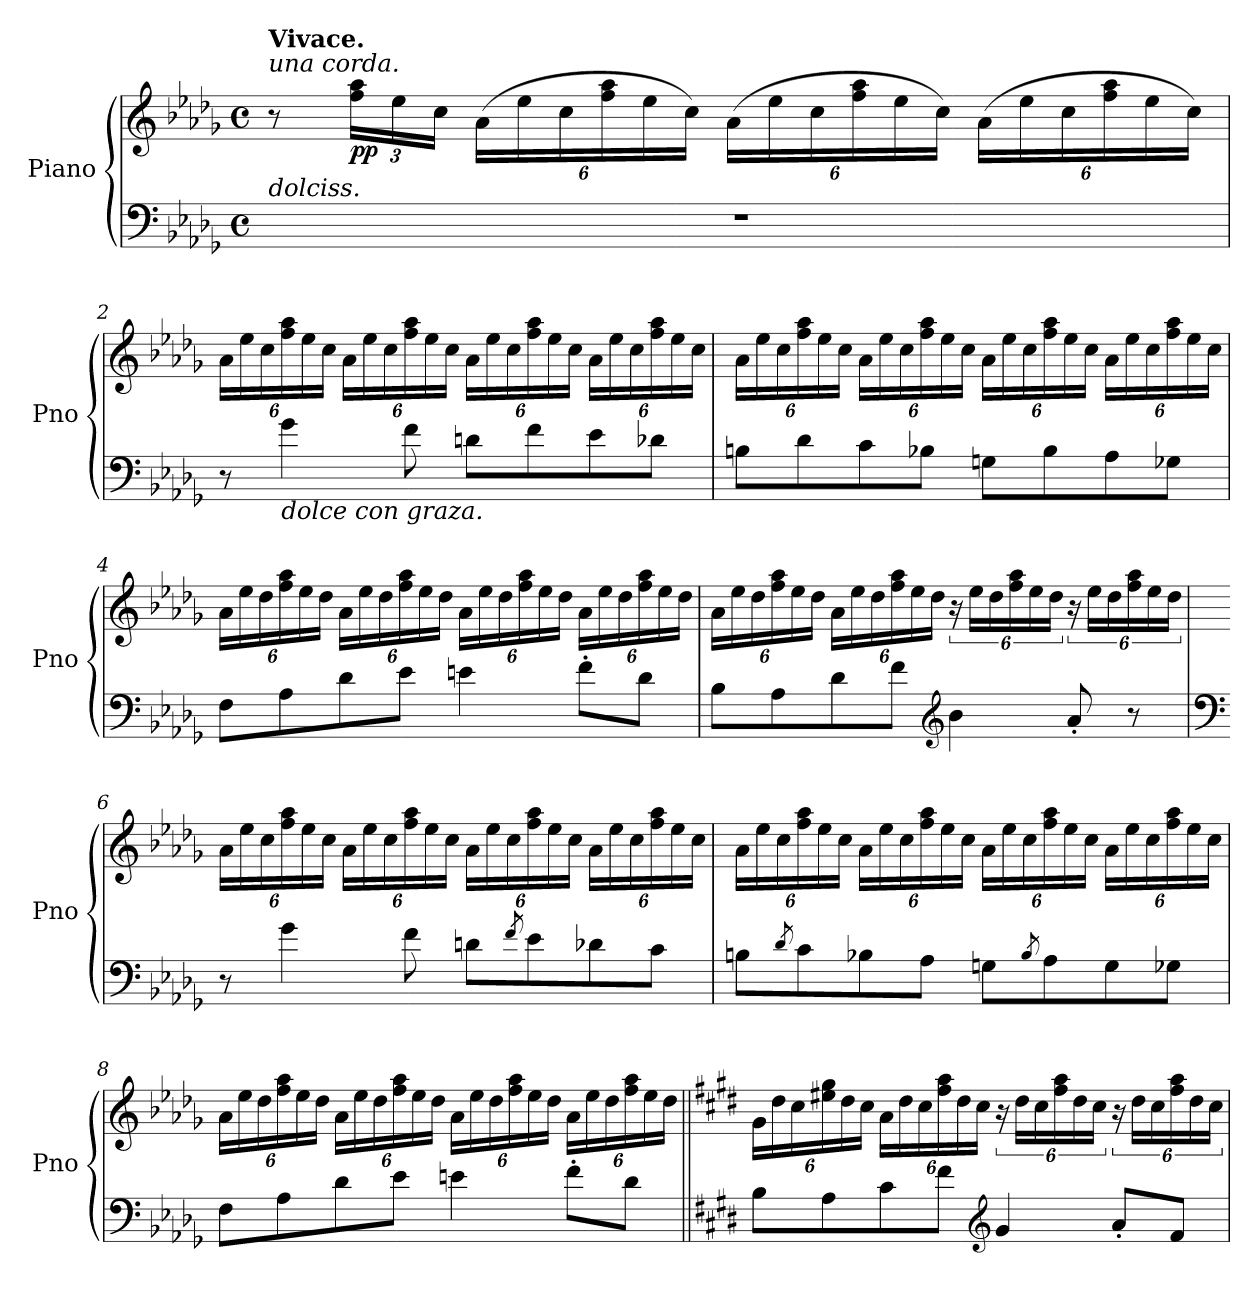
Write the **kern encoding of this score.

**kern	**kern	**dynam
*part1	*part1	*part1
*staff2	*staff1	*staff1/2
*I"Piano	*	*
*I'Pno	*	*
*clefF4	*clefG2	*
*k[b-e-a-d-g-]	*k[b-e-a-d-g-]	*
*M4/4	*M4/4	*
*met(c)	*met(c)	*
=1	=1	=1
!	!LO:TX:a:i:t=una corda.	!
!	!LO:TX:a:B:t=Vivace.	!
!LO:TX:a:i:t=dolciss.	!	!
1r	8r	.
*	*Xbrackettup	*
!	!	!LO:DY:b
.	24ff\ 24aa-\LL	pp
.	24ee-\	.
.	24cc\JJ	.
.	(>24a-\LL	.
.	24ee-\	.
.	24cc\	.
.	24ff\ 24aa-\	.
.	24ee-\	.
.	24cc\JJ)	.
.	(>24a-\LL	.
.	24ee-\	.
.	24cc\	.
.	24ff\ 24aa-\	.
.	24ee-\	.
.	24cc\JJ)	.
.	(>24a-\LL	.
.	24ee-\	.
.	24cc\	.
.	24ff\ 24aa-\	.
.	24ee-\	.
.	24cc\JJ)	.
=2	=2	=2
8r	24a-\LL	.
.	24ee-\	.
.	24cc\	.
!LO:TX:b:i:t=dolce con graza.	!	!
4g-\	24ff\ 24aa-\	.
.	24ee-\	.
.	24cc\JJ	.
.	24a-\LL	.
.	24ee-\	.
.	24cc\	.
8f\	24ff\ 24aa-\	.
.	24ee-\	.
.	24cc\JJ	.
8dn\L	24a-\LL	.
.	24ee-\	.
.	24cc\	.
8f\	24ff\ 24aa-\	.
.	24ee-\	.
.	24cc\JJ	.
8e-\	24a-\LL	.
.	24ee-\	.
.	24cc\	.
8d-X\J	24ff\ 24aa-\	.
.	24ee-\	.
.	24cc\JJ	.
!!LO:LB:g=z
=3	=3	=3
8Bn\L	24a-\LL	.
.	24ee-\	.
.	24cc\	.
8d-\	24ff\ 24aa-\	.
.	24ee-\	.
.	24cc\JJ	.
8c\	24a-\LL	.
.	24ee-\	.
.	24cc\	.
8B-X\J	24ff\ 24aa-\	.
.	24ee-\	.
.	24cc\JJ	.
8Gn\L	24a-\LL	.
.	24ee-\	.
.	24cc\	.
8B-\	24ff\ 24aa-\	.
.	24ee-\	.
.	24cc\JJ	.
8A-\	24a-\LL	.
.	24ee-\	.
.	24cc\	.
8G-X\J	24ff\ 24aa-\	.
.	24ee-\	.
.	24cc\JJ	.
=4	=4	=4
8F\L	24a-\LL	.
.	24ee-\	.
.	24dd-\	.
8A-\	24ff\ 24aa-\	.
.	24ee-\	.
.	24dd-\JJ	.
8d-\	24a-\LL	.
.	24ee-\	.
.	24dd-\	.
8e-\J	24ff\ 24aa-\	.
.	24ee-\	.
.	24dd-\JJ	.
4en\	24a-\LL	.
.	24ee-\	.
.	24dd-\	.
.	24ff\ 24aa-\	.
.	24ee-\	.
.	24dd-\JJ	.
8f'\L	24a-\LL	.
.	24ee-\	.
.	24dd-\	.
8d-\J	24ff\ 24aa-\	.
.	24ee-\	.
.	24dd-\JJ	.
!!LO:LB:g=z
=5	=5	=5
8B-\L	24a-\LL	.
.	24ee-\	.
.	24dd-\	.
8A-\	24ff\ 24aa-\	.
.	24ee-\	.
.	24dd-\JJ	.
8d-\	24a-\LL	.
.	24ee-\	.
.	24dd-\	.
8f\J	24ff\ 24aa-\	.
.	24ee-\	.
.	24dd-\JJ	.
*clefG2	*	*
*	*brackettup	*
4b-\	24r	.
.	24ee-\LL	.
.	24dd-\	.
.	24ff\ 24aa-\	.
.	24ee-\	.
.	24dd-\JJ	.
8a-'/	24r	.
.	24ee-\LL	.
.	24dd-\	.
8r	24ff\ 24aa-\	.
.	24ee-\	.
.	24dd-\JJ	.
=6	=6	=6
*clefF4	*	*
*	*Xbrackettup	*
8r	24a-\LL	.
.	24ee-\	.
.	24cc\	.
4g-\	24ff\ 24aa-\	.
.	24ee-\	.
.	24cc\JJ	.
.	24a-\LL	.
.	24ee-\	.
.	24cc\	.
8f\	24ff\ 24aa-\	.
.	24ee-\	.
.	24cc\JJ	.
8dn\L	24a-\LL	.
.	24ee-\	.
.	24cc\	.
8qf/	.	.
8e-\	24ff\ 24aa-\	.
.	24ee-\	.
.	24cc\JJ	.
8d-X\	24a-\LL	.
.	24ee-\	.
.	24cc\	.
8c\J	24ff\ 24aa-\	.
.	24ee-\	.
.	24cc\JJ	.
!!LO:LB:g=z
=7	=7	=7
8Bn\L	24a-\LL	.
.	24ee-\	.
.	24cc\	.
8qd-/	.	.
8c\	24ff\ 24aa-\	.
.	24ee-\	.
.	24cc\JJ	.
8B-X\	24a-\LL	.
.	24ee-\	.
.	24cc\	.
8A-\J	24ff\ 24aa-\	.
.	24ee-\	.
.	24cc\JJ	.
8Gn\L	24a-\LL	.
.	24ee-\	.
.	24cc\	.
8qB-/	.	.
8A-\	24ff\ 24aa-\	.
.	24ee-\	.
.	24cc\JJ	.
8G\	24a-\LL	.
.	24ee-\	.
.	24cc\	.
8G-X\J	24ff\ 24aa-\	.
.	24ee-\	.
.	24cc\JJ	.
=8	=8	=8
8F\L	24a-\LL	.
.	24ee-\	.
.	24dd-\	.
8A-\	24ff\ 24aa-\	.
.	24ee-\	.
.	24dd-\JJ	.
8d-\	24a-\LL	.
.	24ee-\	.
.	24dd-\	.
8e-\J	24ff\ 24aa-\	.
.	24ee-\	.
.	24dd-\JJ	.
4en\	24a-\LL	.
.	24ee-\	.
.	24dd-\	.
.	24ff\ 24aa-\	.
.	24ee-\	.
.	24dd-\JJ	.
8f'\L	24a-\LL	.
.	24ee-\	.
.	24dd-\	.
8d-\J	24ff\ 24aa-\	.
.	24ee-\	.
.	24dd-\JJ	.
!!LO:LB:g=z
=9||	=9||	=9||
*k[f#c#g#d#]	*k[f#c#g#d#]	*
8B\L	24g#\LL	.
.	24dd#\	.
.	24cc#\	.
8A\	24ee#X\ 24gg#\	.
.	24dd#\	.
.	24cc#\JJ	.
8c#\	24a\LL	.
.	24dd#\	.
.	24cc#\	.
8f#\J	24ff#\ 24aa\	.
.	24dd#\	.
.	24cc#\JJ	.
*clefG2	*	*
*	*brackettup	*
4g#/	24r	.
.	24dd#\LL	.
.	24cc#\	.
.	24ff#\ 24aa\	.
.	24dd#\	.
.	24cc#\JJ	.
8a'/L	24r	.
.	24dd#\LL	.
.	24cc#\	.
8f#/J	24ff#\ 24aa\	.
.	24dd#\	.
.	24cc#\JJ	.
=	=	=
*-	*-	*-
